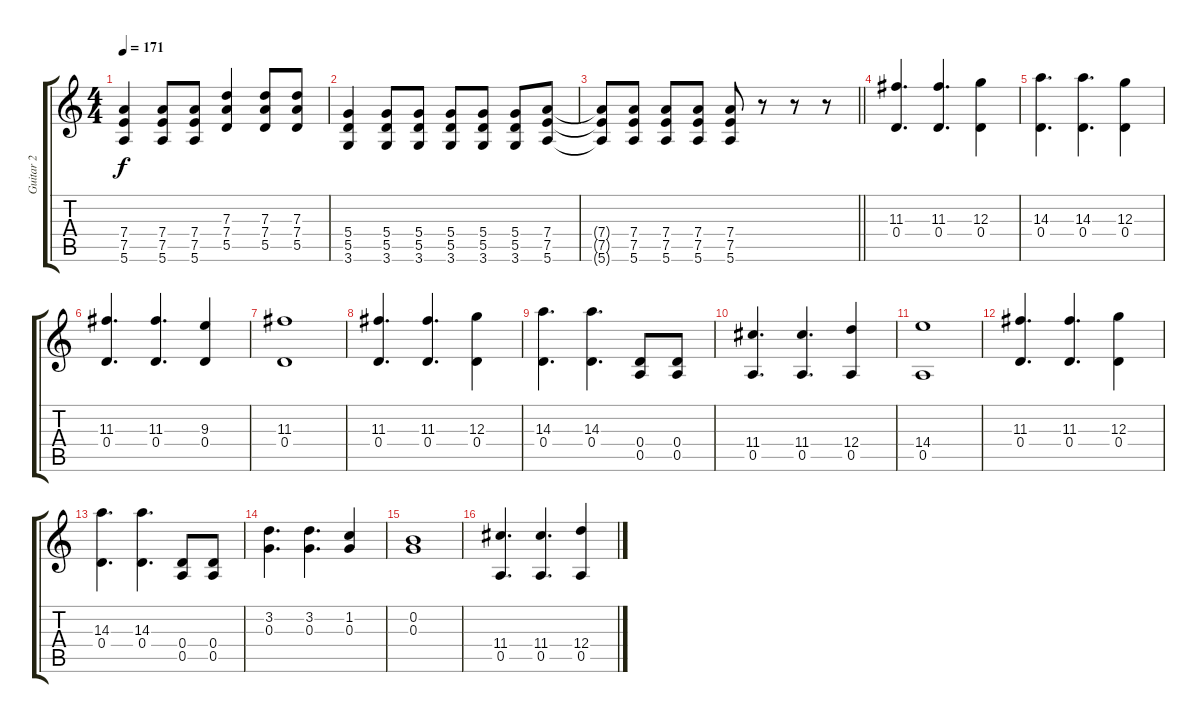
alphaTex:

\track ("Guitar 2" "Guitar 2") {instrument overdrivenguitar}
\staff {score tabs}
\tuning (E4 B3 G3 D3 A2 E2) {hide}
\ts (4 4)
\tempo 171
\clef g2
\ks c
(7.4 7.5 5.6).4{dy f} (7.4 7.5 5.6).8 (7.4 7.5 5.6).8 (7.3 7.4 5.5).4 (7.3 7.4 5.5).8 (7.3 7.4 5.5).8 |
(5.4 5.5 3.6).4 (5.4 5.5 3.6).8 (5.4 5.5 3.6).8 (5.4 5.5 3.6).8 (5.4 5.5 3.6).8 (5.4 5.5 3.6).8 (7.4 7.5 5.6).8 |
\barLineRight lightlight
(7.4{t} 7.5{t} 5.6{t}).8 (7.4 7.5 5.6).8 (7.4 7.5 5.6).8 (7.4 7.5 5.6).8 (7.4 7.5 5.6).8 r.8 r.8 r.8 |
(11.3 0.4).4{d} (11.3 0.4).4{d} (12.3 0.4).4 |
(14.3 0.4).4{d} (14.3 0.4).4{d} (12.3 0.4).4 |
(11.3 0.4).4{d} (11.3 0.4).4{d} (9.3 0.4).4 |
(11.3 0.4).1 |
(11.3 0.4).4{d} (11.3 0.4).4{d} (12.3 0.4).4 |
(14.3 0.4).4{d} (14.3 0.4).4{d} (0.4 0.5).8 (0.4 0.5).8 |
(11.4 0.5).4{d} (11.4 0.5).4{d} (12.4 0.5).4 |
(14.4 0.5).1 |
(11.3 0.4).4{d} (11.3 0.4).4{d} (12.3 0.4).4 |
(14.3 0.4).4{d} (14.3 0.4).4{d} (0.4 0.5).8 (0.4 0.5).8 |
(3.2 0.3).4{d} (3.2 0.3).4{d} (1.2 0.3).4 |
(0.2 0.3).1 |
(11.4 0.5).4{d} (11.4 0.5).4{d} (12.4 0.5).4
